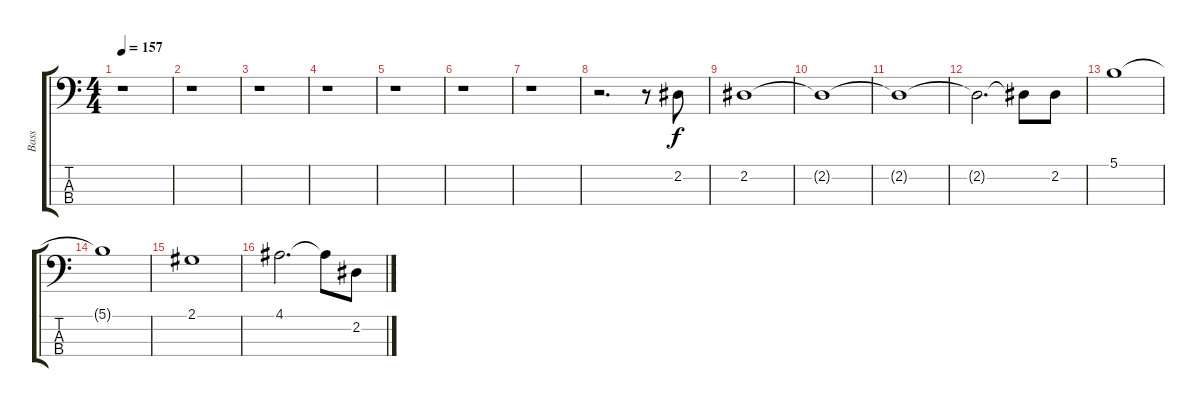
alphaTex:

\track ("Bass" "Bass") {instrument electricbassfinger}
\staff {score tabs}
\tuning (Gb2 Db2 Ab1 Eb1) {hide}
\ts (4 4)
\tempo 157
\clef f4
\ks c
r.1{dy f instrument electricbassfinger} |
r.1 |
r.1 |
r.1 |
r.1 |
r.1 |
r.1 |
r.2{d} r.8 2.2.8 |
2.2.1 |
2.2{t}.1 |
2.2{t}.1 |
2.2{t}.2{d} 2.2{t}.8 2.2.8 |
5.1.1 |
5.1{t}.1 |
2.1.1 |
4.1.2{d} 4.1{t}.8 2.2.8
